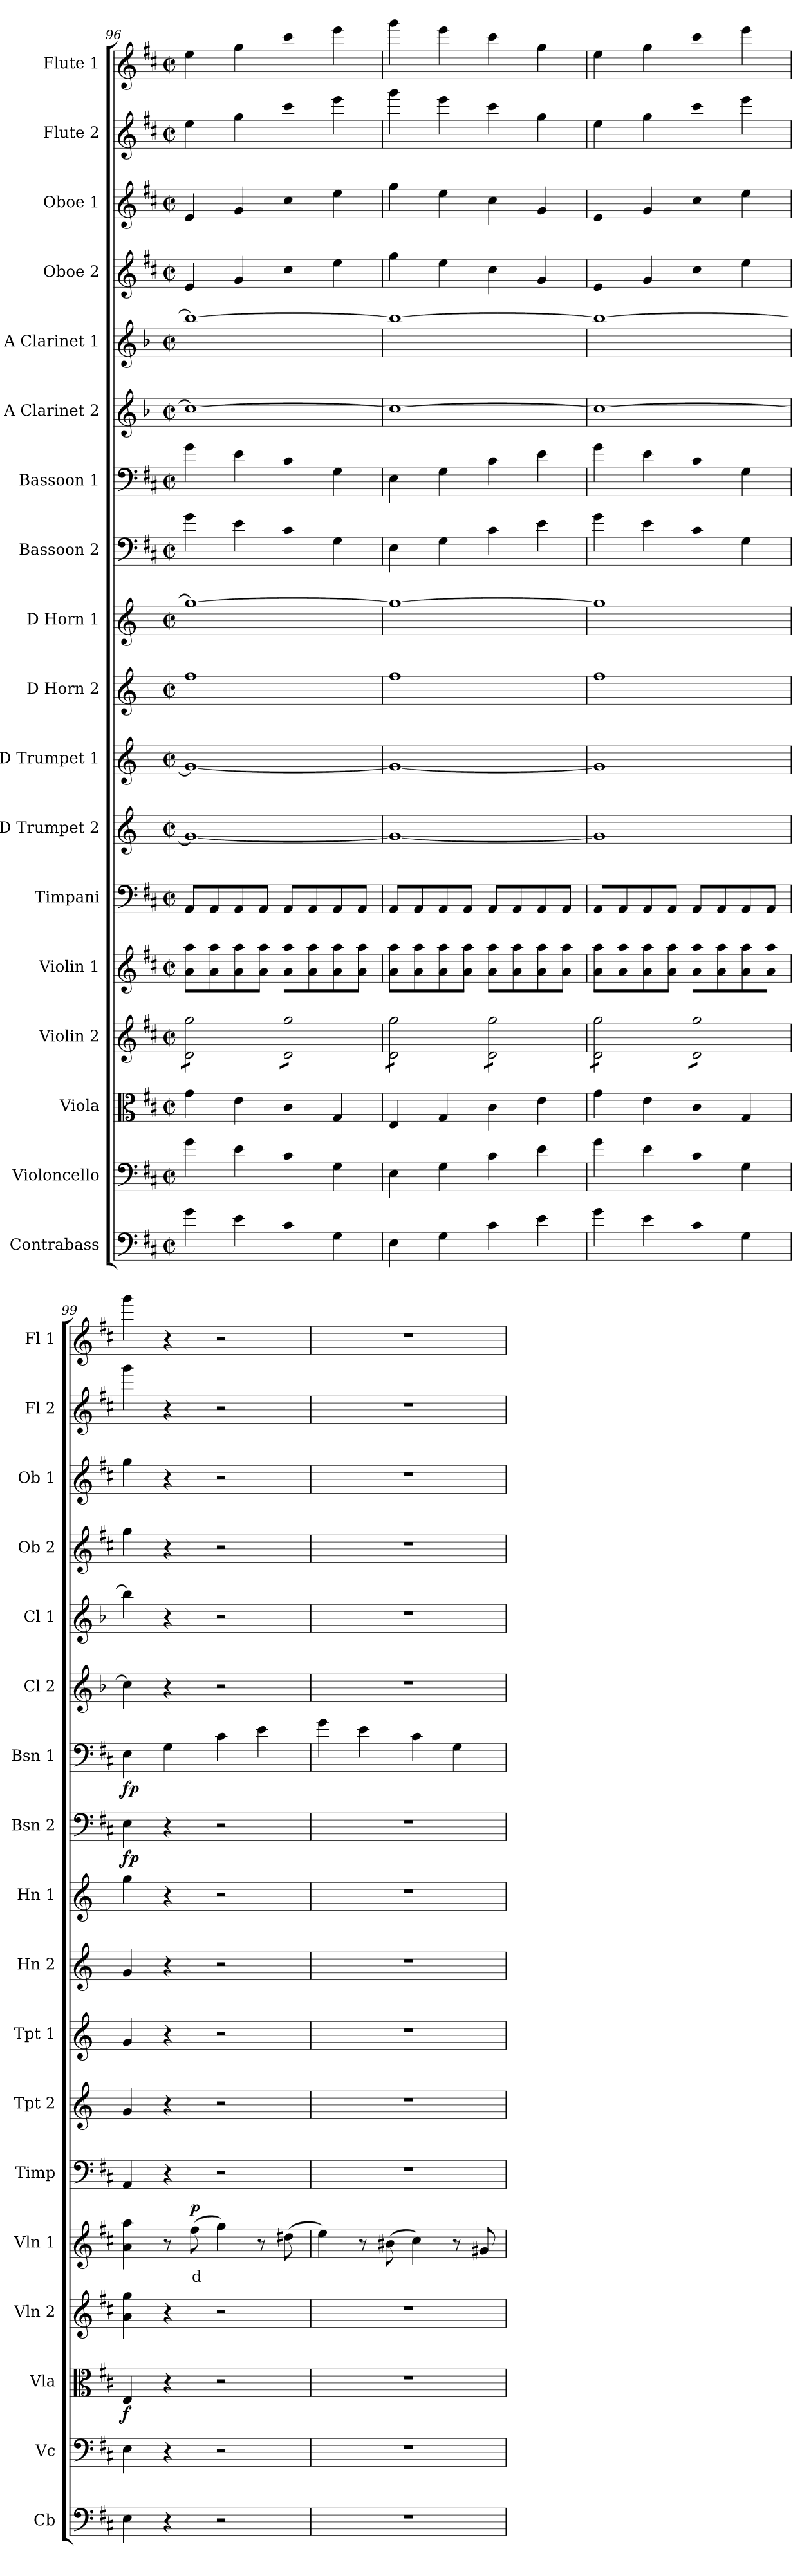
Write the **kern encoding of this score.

**kern	**kern	**kern	**dynam	**kern	**kern	**text	**dynam	**kern	**kern	**kern	**kern	**kern	**kern	**dynam	**kern	**dynam	**kern	**kern	**kern	**kern	**kern	**kern
*part18	*part17	*part16	*part16	*part15	*part14	*part14	*part14	*part13	*part12	*part11	*part10	*part9	*part8	*part8	*part7	*part7	*part6	*part5	*part4	*part3	*part2	*part1
*staff18	*staff17	*staff16	*staff16	*staff15	*staff14	*staff14	*staff14	*staff13	*staff12	*staff11	*staff10	*staff9	*staff8	*staff8	*staff7	*staff7	*staff6	*staff5	*staff4	*staff3	*staff2	*staff1
*I"Contrabass	*I"Violoncello	*I"Viola	*	*I"Violin 2	*I"Violin 1	*	*	*I"Timpani	*I"D Trumpet 2	*I"D Trumpet 1	*I"D Horn 2	*I"D Horn 1	*I"Bassoon 2	*	*I"Bassoon 1	*	*I"A Clarinet 2	*I"A Clarinet 1	*I"Oboe 2	*I"Oboe 1	*I"Flute 2	*I"Flute 1
*I'Cb	*I'Vc	*I'Vla	*	*I'Vln 2	*I'Vln 1	*	*	*I'Timp	*I'Tpt 2	*I'Tpt 1	*I'Hn 2	*I'Hn 1	*I'Bsn 2	*	*I'Bsn 1	*	*I'Cl 2	*I'Cl 1	*I'Ob 2	*I'Ob 1	*I'Fl 2	*I'Fl 1
*clefF4	*clefF4	*clefC3	*	*clefG2	*clefG2	*	*	*clefF4	*clefG2	*clefG2	*clefG2	*clefG2	*clefF4	*	*clefF4	*	*clefG2	*clefG2	*clefG2	*clefG2	*clefG2	*clefG2
*ITrd7c12	*	*	*	*	*	*	*	*	*ITrd-1c-2	*ITrd-1c-2	*ITrd6c10	*ITrd6c10	*	*	*	*	*ITrd2c3	*ITrd2c3	*	*	*	*
*k[f#c#]	*k[f#c#]	*k[f#c#]	*	*k[f#c#]	*k[f#c#]	*	*	*k[f#c#]	*k[f#c#]	*k[f#c#]	*k[f#c#]	*k[f#c#]	*k[f#c#]	*	*k[f#c#]	*	*k[f#c#]	*k[f#c#]	*k[f#c#]	*k[f#c#]	*k[f#c#]	*k[f#c#]
*M2/2	*M2/2	*M2/2	*	*M2/2	*M2/2	*	*	*M2/2	*M2/2	*M2/2	*M2/2	*M2/2	*M2/2	*	*M2/2	*	*M2/2	*M2/2	*M2/2	*M2/2	*M2/2	*M2/2
*met(c|)	*met(c|)	*met(c|)	*	*met(c|)	*met(c|)	*	*	*met(c|)	*met(c|)	*met(c|)	*met(c|)	*met(c|)	*met(c|)	*	*met(c|)	*	*met(c|)	*met(c|)	*met(c|)	*met(c|)	*met(c|)	*met(c|)
=96	=96	=96	=96	=96	=96	=96	=96	=96	=96	=96	=96	=96	=96	=96	=96	=96	=96	=96	=96	=96	=96	=96
*	*	*	*	*tremolo	*	*	*	*	*	*	*	*	*	*	*	*	*	*	*	*	*	*
4G\	4g\	4g\	.	8d\ 8gg\L	8a\ 8aa\L	.	.	8AA/L	1a_	1a_	1g	1a_	4g\	.	4g\	.	1a_	1gg_	4e/	4e/	4ee\	4ee\
.	.	.	.	8d\ 8gg\	8a\ 8aa\	.	.	8AA/	.	.	.	.	.	.	.	.	.	.	.	.	.	.
4E\	4e\	4e\	.	8d\ 8gg\	8a\ 8aa\	.	.	8AA/	.	.	.	.	4e\	.	4e\	.	.	.	4g/	4g/	4gg\	4gg\
.	.	.	.	8d\ 8gg\J	8a\ 8aa\J	.	.	8AA/J	.	.	.	.	.	.	.	.	.	.	.	.	.	.
4C#\	4c#\	4c#\	.	8d\ 8gg\L	8a\ 8aa\L	.	.	8AA/L	.	.	.	.	4c#\	.	4c#\	.	.	.	4cc#\	4cc#\	4ccc#\	4ccc#\
.	.	.	.	8d\ 8gg\	8a\ 8aa\	.	.	8AA/	.	.	.	.	.	.	.	.	.	.	.	.	.	.
4GG\	4G\	4G/	.	8d\ 8gg\	8a\ 8aa\	.	.	8AA/	.	.	.	.	4G\	.	4G\	.	.	.	4ee\	4ee\	4eee\	4eee\
.	.	.	.	8d\ 8gg\J	8a\ 8aa\J	.	.	8AA/J	.	.	.	.	.	.	.	.	.	.	.	.	.	.
=97	=97	=97	=97	=97	=97	=97	=97	=97	=97	=97	=97	=97	=97	=97	=97	=97	=97	=97	=97	=97	=97	=97
4EE\	4E\	4E/	.	8d\ 8gg\L	8a\ 8aa\L	.	.	8AA/L	1a_	1a_	1g	1a_	4E\	.	4E\	.	1a_	1gg_	4gg\	4gg\	4ggg\	4ggg\
.	.	.	.	8d\ 8gg\	8a\ 8aa\	.	.	8AA/	.	.	.	.	.	.	.	.	.	.	.	.	.	.
4GG\	4G\	4G/	.	8d\ 8gg\	8a\ 8aa\	.	.	8AA/	.	.	.	.	4G\	.	4G\	.	.	.	4ee\	4ee\	4eee\	4eee\
.	.	.	.	8d\ 8gg\J	8a\ 8aa\J	.	.	8AA/J	.	.	.	.	.	.	.	.	.	.	.	.	.	.
4C#\	4c#\	4c#\	.	8d\ 8gg\L	8a\ 8aa\L	.	.	8AA/L	.	.	.	.	4c#\	.	4c#\	.	.	.	4cc#\	4cc#\	4ccc#\	4ccc#\
.	.	.	.	8d\ 8gg\	8a\ 8aa\	.	.	8AA/	.	.	.	.	.	.	.	.	.	.	.	.	.	.
4E\	4e\	4e\	.	8d\ 8gg\	8a\ 8aa\	.	.	8AA/	.	.	.	.	4e\	.	4e\	.	.	.	4g/	4g/	4gg\	4gg\
.	.	.	.	8d\ 8gg\J	8a\ 8aa\J	.	.	8AA/J	.	.	.	.	.	.	.	.	.	.	.	.	.	.
=98	=98	=98	=98	=98	=98	=98	=98	=98	=98	=98	=98	=98	=98	=98	=98	=98	=98	=98	=98	=98	=98	=98
4G\	4g\	4g\	.	8d\ 8gg\L	8a\ 8aa\L	.	.	8AA/L	1a]	1a]	1g	1a]	4g\	.	4g\	.	1a_	1gg_	4e/	4e/	4ee\	4ee\
.	.	.	.	8d\ 8gg\	8a\ 8aa\	.	.	8AA/	.	.	.	.	.	.	.	.	.	.	.	.	.	.
4E\	4e\	4e\	.	8d\ 8gg\	8a\ 8aa\	.	.	8AA/	.	.	.	.	4e\	.	4e\	.	.	.	4g/	4g/	4gg\	4gg\
.	.	.	.	8d\ 8gg\J	8a\ 8aa\J	.	.	8AA/J	.	.	.	.	.	.	.	.	.	.	.	.	.	.
4C#\	4c#\	4c#\	.	8d\ 8gg\L	8a\ 8aa\L	.	.	8AA/L	.	.	.	.	4c#\	.	4c#\	.	.	.	4cc#\	4cc#\	4ccc#\	4ccc#\
.	.	.	.	8d\ 8gg\	8a\ 8aa\	.	.	8AA/	.	.	.	.	.	.	.	.	.	.	.	.	.	.
4GG\	4G\	4G/	.	8d\ 8gg\	8a\ 8aa\	.	.	8AA/	.	.	.	.	4G\	.	4G\	.	.	.	4ee\	4ee\	4eee\	4eee\
.	.	.	.	8d\ 8gg\J	8a\ 8aa\J	.	.	8AA/J	.	.	.	.	.	.	.	.	.	.	.	.	.	.
*	*	*	*	*Xtremolo	*	*	*	*	*	*	*	*	*	*	*	*	*	*	*	*	*	*
=99	=99	=99	=99	=99	=99	=99	=99	=99	=99	=99	=99	=99	=99	=99	=99	=99	=99	=99	=99	=99	=99	=99
!	!	!	!LO:DY:b	!	!	!	!	!	!	!	!	!	!	!LO:DY:b	!	!LO:DY:b	!	!	!	!	!	!
4EE\	4E\	4E/	f	4a\ 4gg\	4a\ 4aa\	.	.	4AA/	4a/	4a/	4A/	4a\	4E\	fp	4E\	fp	4a\]	4gg\]	4gg\	4gg\	4ggg\	4ggg\
4r	4r	4r	.	4r	8r	.	.	4r	4r	4r	4r	4r	4r	.	4G\	.	4r	4r	4r	4r	4r	4r
!	!	!	!	!	!	!LO:LY:b:color=#FF0000	!LO:DY:b	!	!	!	!	!	!	!	!	!	!	!	!	!	!	!
.	.	.	.	.	(8ff#\	d	p	.	.	.	.	.	.	.	.	.	.	.	.	.	.	.
2r	2r	2r	.	2r	4gg\)	.	.	2r	2r	2r	2r	2r	2r	.	4c#\	.	2r	2r	2r	2r	2r	2r
.	.	.	.	.	8r	.	.	.	.	.	.	.	.	.	4e\	.	.	.	.	.	.	.
.	.	.	.	.	(8dd#X\	.	.	.	.	.	.	.	.	.	.	.	.	.	.	.	.	.
=100	=100	=100	=100	=100	=100	=100	=100	=100	=100	=100	=100	=100	=100	=100	=100	=100	=100	=100	=100	=100	=100	=100
1r	1r	1r	.	1r	4ee\)	.	.	1r	1r	1r	1r	1r	1r	.	4g\	.	1r	1r	1r	1r	1r	1r
.	.	.	.	.	8r	.	.	.	.	.	.	.	.	.	4e\	.	.	.	.	.	.	.
.	.	.	.	.	(8b#X\	.	.	.	.	.	.	.	.	.	.	.	.	.	.	.	.	.
.	.	.	.	.	4cc#\)	.	.	.	.	.	.	.	.	.	4c#\	.	.	.	.	.	.	.
.	.	.	.	.	8r	.	.	.	.	.	.	.	.	.	4G\	.	.	.	.	.	.	.
.	.	.	.	.	8g#X/	.	.	.	.	.	.	.	.	.	.	.	.	.	.	.	.	.
=	=	=	=	=	=	=	=	=	=	=	=	=	=	=	=	=	=	=	=	=	=	=
*-	*-	*-	*-	*-	*-	*-	*-	*-	*-	*-	*-	*-	*-	*-	*-	*-	*-	*-	*-	*-	*-	*-
